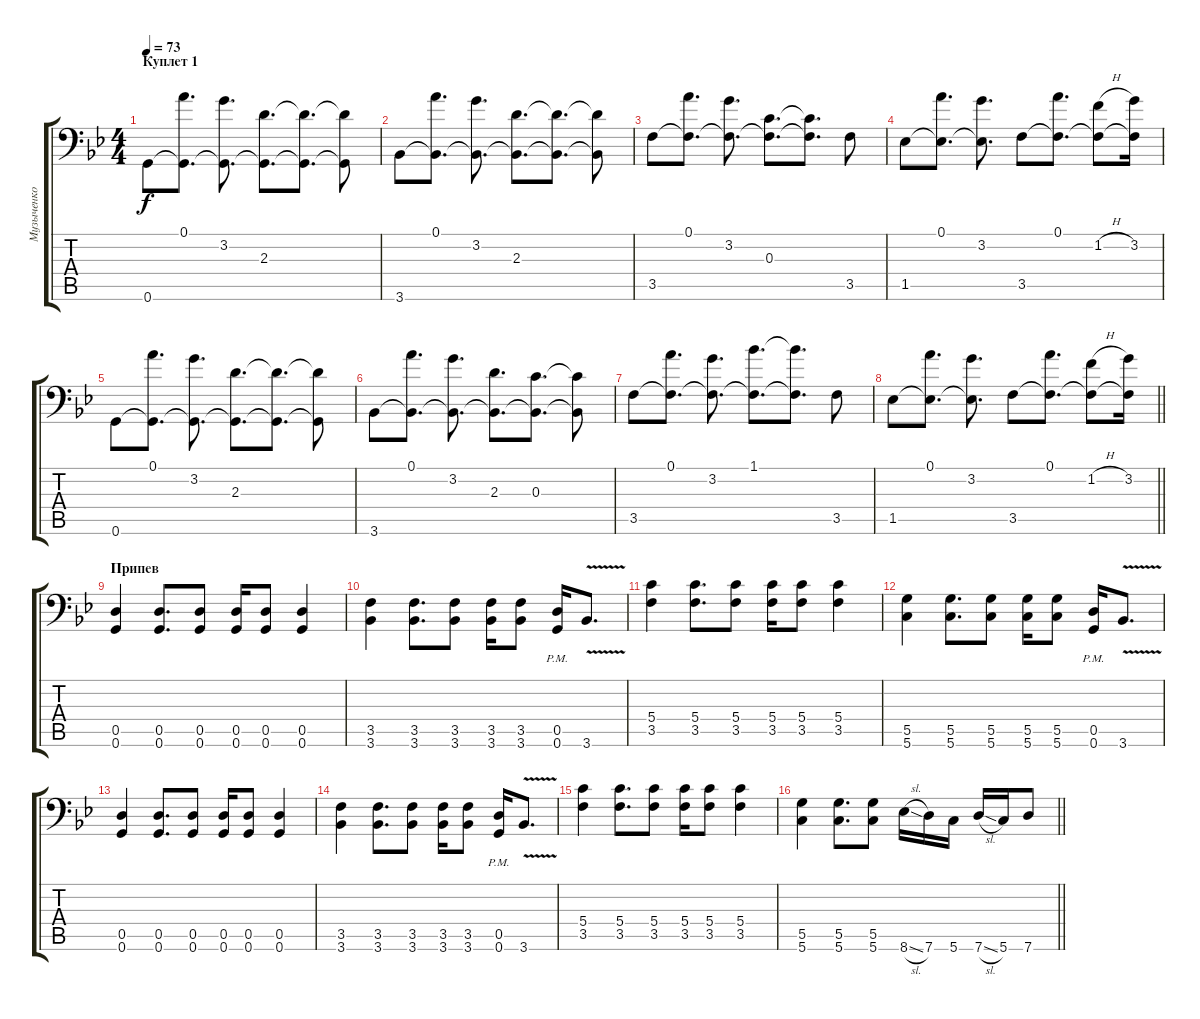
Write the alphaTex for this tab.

\track ("Музыченко" "Музыченко") {instrument distortionguitar}
\staff {score tabs}
\tuning (A3 E3 C3 G2 D2 G1) {hide}
\ts (4 4)
\section ("" "Куплет 1")
\tempo 73
\clef f4
\ks gminor
0.6.8{dy f instrument distortionguitar} (0.1 0.6{t}).8{d} (3.2 0.6{t}).8{d} (2.3 0.6{t}).8{d} (2.3{t} 0.6{t}).8{d} (2.3{t} 0.6{t}).8 |
3.6.8 (0.1 3.6{t}).8{d} (3.2 3.6{t}).8{d} (2.3 3.6{t}).8{d} (2.3{t} 3.6{t}).8{d} (2.3{t} 3.6{t}).8 |
3.5.8 (0.1 3.5{t}).8{d} (3.2 3.5{t}).8{d} (0.3 3.5{t}).8{d} (0.3{t} 3.5{t}).8{d} 3.5.8 |
1.5.8 (0.1 1.5{t}).8{d} (3.2 1.5{t}).8{d} 3.5.8 (0.1 3.5{t}).8{d} (1.2{h} 3.5{t}).8 (3.2 3.5{t}).16 |
0.6.8 (0.1 0.6{t}).8{d} (3.2 0.6{t}).8{d} (2.3 0.6{t}).8{d} (2.3{t} 0.6{t}).8{d} (2.3{t} 0.6{t}).8 |
3.6.8 (0.1 3.6{t}).8{d} (3.2 3.6{t}).8{d} (2.3 3.6{t}).8{d} (0.3 3.6{t}).8{d} (0.3{t} 3.6{t}).8 |
3.5.8 (0.1 3.5{t}).8{d} (3.2 3.5{t}).8{d} (1.1 3.5{t}).8{d} (1.1{t} 3.5{t}).8{d} 3.5.8 |
\barLineRight lightlight
1.5.8 (0.1 1.5{t}).8{d} (3.2 1.5{t}).8{d} 3.5.8 (0.1 3.5{t}).8{d} (1.2{h} 3.5{t}).8 (3.2 3.5{t}).16 |
\section ("" "Припев")
(0.5 0.6).4{instrument distortionguitar} (0.5 0.6).8{d} (0.5 0.6).8 (0.5 0.6).16 (0.5 0.6).8 (0.5 0.6).4 |
(3.5 3.6).4 (3.5 3.6).8{d} (3.5 3.6).8 (3.5 3.6).16 (3.5 3.6).8 (0.5{pm} 0.6{pm}).16 3.6{v}.8{d} |
(5.4 3.5).4 (5.4 3.5).8{d} (5.4 3.5).8 (5.4 3.5).16 (5.4 3.5).8 (5.4 3.5).4 |
(5.5 5.6).4 (5.5 5.6).8{d} (5.5 5.6).8 (5.5 5.6).16 (5.5 5.6).8 (0.5{pm} 0.6{pm}).16 3.6{v}.8{d} |
(0.5 0.6).4 (0.5 0.6).8{d} (0.5 0.6).8 (0.5 0.6).16 (0.5 0.6).8 (0.5 0.6).4 |
(3.5 3.6).4 (3.5 3.6).8{d} (3.5 3.6).8 (3.5 3.6).16 (3.5 3.6).8 (0.5{pm} 0.6{pm}).16 3.6{v}.8{d} |
(5.4 3.5).4 (5.4 3.5).8{d} (5.4 3.5).8 (5.4 3.5).16 (5.4 3.5).8 (5.4 3.5).4 |
\barLineRight lightlight
(5.5 5.6).4 (5.5 5.6).8{d} (5.5 5.6).8 8.6{sl}.16 7.6.16 5.6.16 7.6{sl}.16 5.6.16 7.6.8
